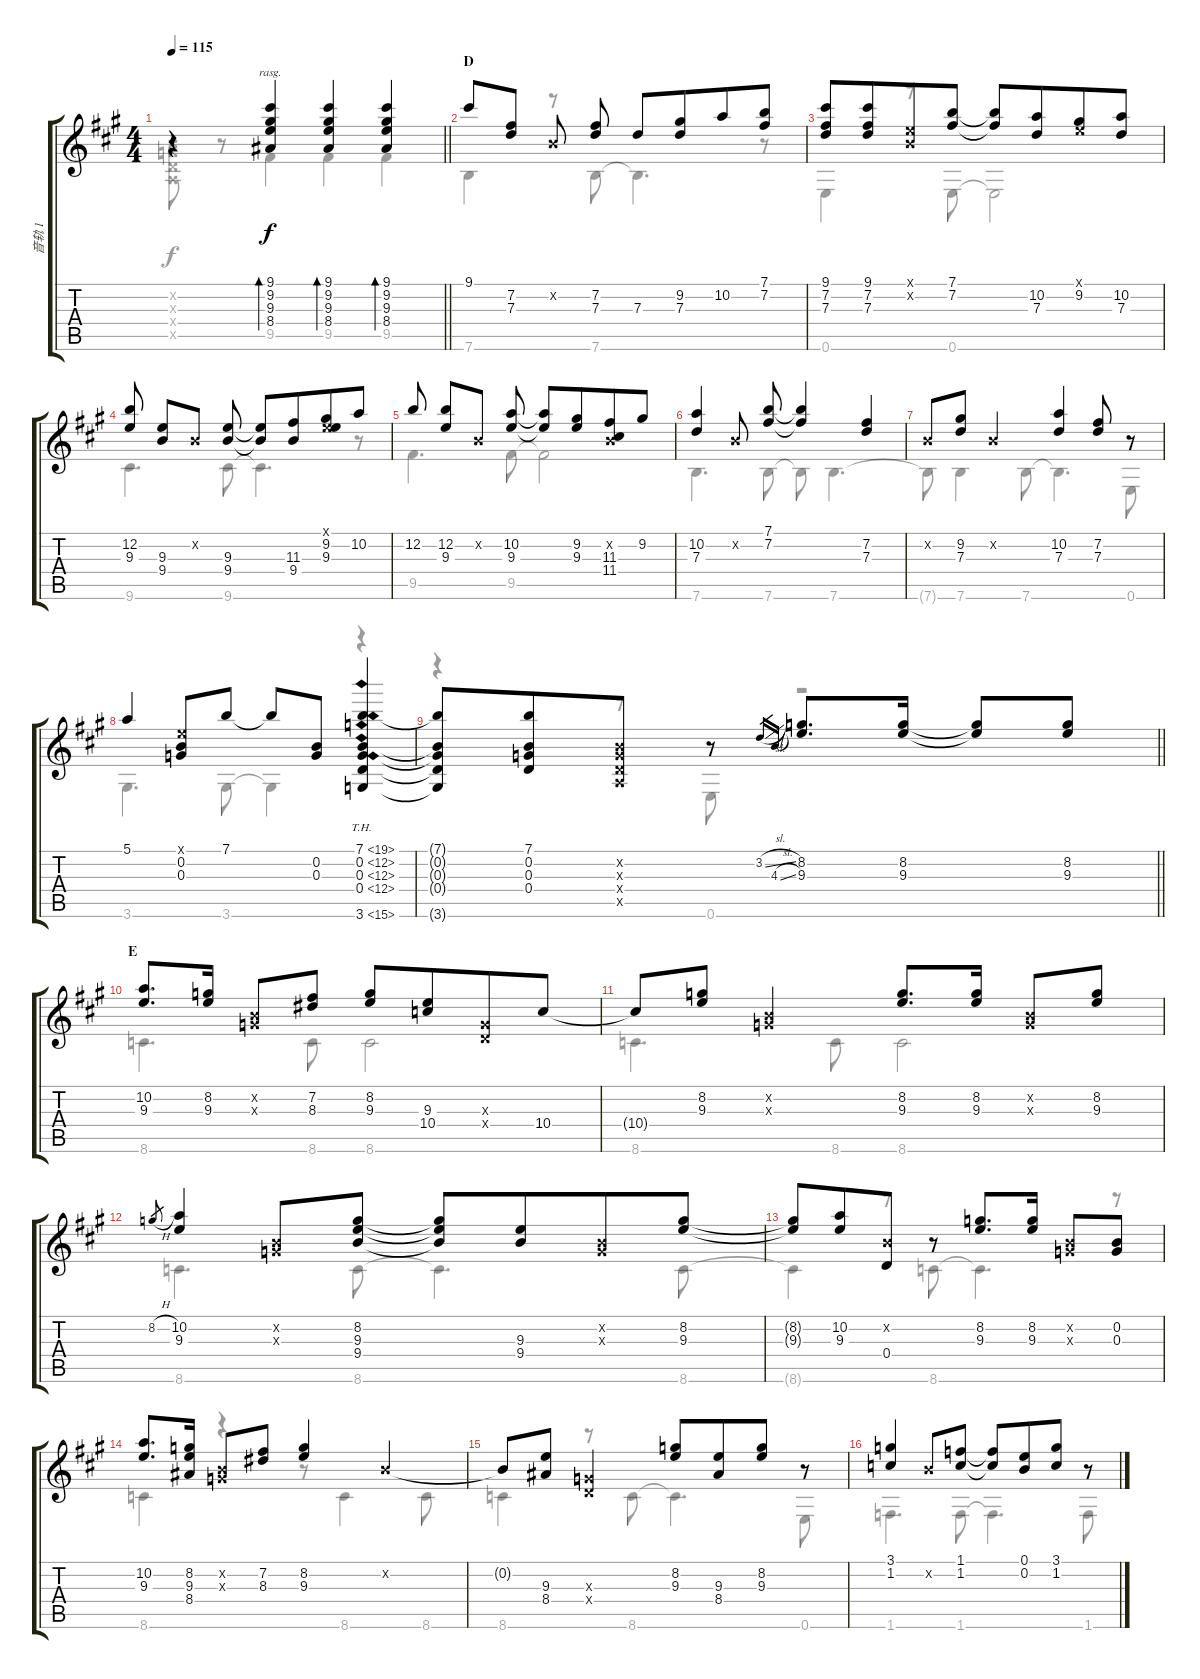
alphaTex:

\track ("音轨 1" "音轨 1") {instrument acousticguitarsteel}
\staff {score tabs}
\tuning (E4 B3 G3 D3 A2 E2) {hide}
\voice
\ts (4 4)
\tempo 115
\clef g2
\barLineRight lightlight
\ks a
r.4{dy f} (9.1 9.2 9.3 8.4).4{bd 120 rasg ii} (9.1 9.2 9.3 8.4).4{bd 120} (9.1 9.2 9.3 8.4).4{bd 120} |
\section ("" "D")
9.1.8{beam merge} (7.2 7.3).8{beam split} 0.2{x}.8{beam split} (7.2 7.3).8 7.3.8 (9.2 7.3).8{beam merge} 10.2.8 (7.1 7.2).8 |
(9.1 7.2 7.3).8 (9.1 7.2 7.3).8{beam merge} (0.1{x} 0.2{x}).8 (7.1 7.2).8 (7.1{t} 7.2{t}).8 (10.2 7.3).8{beam merge} (0.1{x} 9.2).8 (10.2 7.3).8 |
(12.2 9.3).8{beam split} (9.3 9.4).8{beam merge} 0.2{x}.8{beam split} (9.3 9.4).8 (9.3{t} 9.4{t}).8 (11.3 9.4).8{beam merge} (0.1{x} 9.2 9.3).8 10.2.8 |
12.2.8{beam split} (12.2 9.3).8{beam merge} 0.2{x}.8{beam split} (10.2 9.3).8 (10.2{t} 9.3{t}).8 (9.2 9.3).8{beam merge} (0.2{x} 11.3 11.4).8 9.2.8 |
(10.2 7.3).4 0.2{x}.8{beam split} (7.1 7.2).8 (7.1{t} 7.2{t}).4 (7.2 7.3).4 |
0.2{x}.8 (9.2 7.3).8 0.2{x}.4 (10.2 7.3).4 (7.2 7.3).8 r.8 |
5.1.4 (0.1{x} 0.2 0.3).8 7.1.8 7.1{t}.8 (0.2 0.3).8 (7.1{th 12} 0.2{th 12} 0.3{th 12} 0.4{th 12} 3.6{th 12}).4 |
\barLineRight lightlight
(7.1{t} 0.2{t} 0.3{t} 0.4{t} 3.6{t}).8 (7.1 0.2 0.3 0.4).8{beam merge} (0.2{x} 0.3{x} 0.4{x} 0.5{x}).8 r.8 3.2{sl}.16{gr} 4.3{sl}.16{gr} (8.2 9.3).8{d} (8.2 9.3).16 (8.2{t} 9.3{t}).8 (8.2 9.3).8 |
\section ("" "E")
(10.2 9.3).8{d} (8.2 9.3).16 (0.2{x} 0.3{x}).8 (7.2 8.3).8 (8.2 9.3).8 (9.3 10.4).8{beam merge} (0.3{x} 0.4{x}).8 10.4.8 |
10.4{t}.8 (8.2 9.3).8 (0.2{x} 0.3{x}).4 (8.2 9.3).8{d} (8.2 9.3).16 (0.2{x} 0.3{x}).8 (8.2 9.3).8 |
8.2{h}.8{gr} (10.2 9.3).4 (0.2{x} 0.3{x}).8 (8.2 9.3 9.4).8 (8.2{t} 9.3{t} 9.4{t}).8 (9.3 9.4).8{beam merge} (0.2{x} 0.3{x}).8 (8.2 9.3).8 |
(8.2{t} 9.3{t}).8 (10.2 9.3).8{beam merge} (0.2{x} 0.4).8 r.8 (8.2 9.3).8{d} (8.2 9.3).16 (0.2{x} 0.3{x}).8 (0.2 0.3).8 |
(10.2 9.3).8{d} (8.2 9.3 8.4).16 (0.2{x} 0.3{x}).8 (7.2 8.3).8 (8.2 9.3).4 0.2{x}.4 |
0.2{t}.8 (9.3 8.4).8 (0.3{x} 0.4{x}).4 (8.2 9.3).8 (9.3 8.4).8{beam merge} (8.2 9.3).8 r.8 |
(3.1 1.2).4 0.2{x}.8 (1.1 1.2).8 (1.1{t} 1.2{t}).8 (0.1 0.2).8{beam merge} (3.1 1.2).8 r.8
\voice
\clef g2
\ottava regular
\simile none
\barLineRight lightlight
\ks a
(0.2{x} 0.3{x} 0.4{x} 0.5{x}).8{dy f} r.8 9.5.4 9.5.4 9.5.4 |
7.6.4 r.8 7.6.8 7.6{t}.4{d} r.8 |
0.6.4 r.8 0.6.8 0.6{t}.2 |
9.6.4{d} 9.6.8 9.6{t}.4{d} r.8 |
9.5.4{d} 9.5.8 9.5{t}.2 |
7.6.4{d} 7.6.8 7.6{t}.8 7.6.4{d} |
7.6{t}.8 7.6.4 7.6.8 7.6{t}.4{d} 0.6.8 |
3.6.4{d} 3.6.8 3.6{t}.4 r.4 |
\barLineRight lightlight
r.4 r.8 0.6.8 r.2 |
8.6.4{d} 8.6.8 8.6.2 |
8.6.4{d} 8.6.8 8.6.2 |
8.6.4{d} 8.6.8 8.6{t}.4{d} 8.6.8 |
8.6{t}.4 r.8 8.6.8 8.6{t}.4{d} r.8 |
8.6.4 r.4 r.8 8.6.4 8.6.8 |
8.6.4 r.8 8.6.8 8.6{t}.4{d} 0.6.8 |
1.6.4{d} 1.6.8 1.6{t}.4{d} 1.6.8
